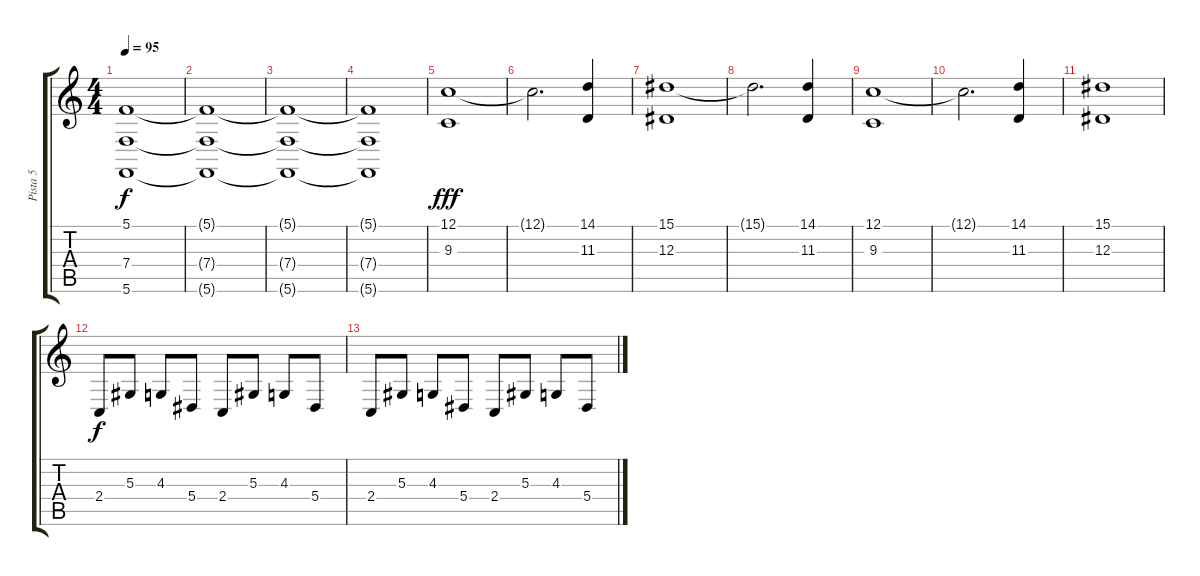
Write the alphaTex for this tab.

\track ("Pista 5" "Pista 5") {instrument tremolostrings}
\staff {score tabs}
\tuning (C4 G3 Eb3 Bb2 F2 C2) {hide}
\ts (4 4)
\tempo 95
\clef g2
\ks c
(5.1{t} 7.4{t} 5.6{t}).1{dy f} |
(5.1{t} 7.4{t} 5.6{t}).1 |
(5.1{t} 7.4{t} 5.6{t}).1 |
(5.1{t} 7.4{t} 5.6{t}).1 |
(12.1 9.3).1{dy fff} |
12.1{t}.2{d} (14.1 11.3).4 |
(15.1 12.3).1 |
15.1{t}.2{d} (14.1 11.3).4 |
(12.1 9.3).1 |
12.1{t}.2{d} (14.1 11.3).4 |
(15.1 12.3).1 |
2.4.8{dy f} 5.3.8 4.3.8 5.4.8 2.4.8 5.3.8 4.3.8 5.4.8 |
2.4.8 5.3.8 4.3.8 5.4.8 2.4.8 5.3.8 4.3.8 5.4.8
